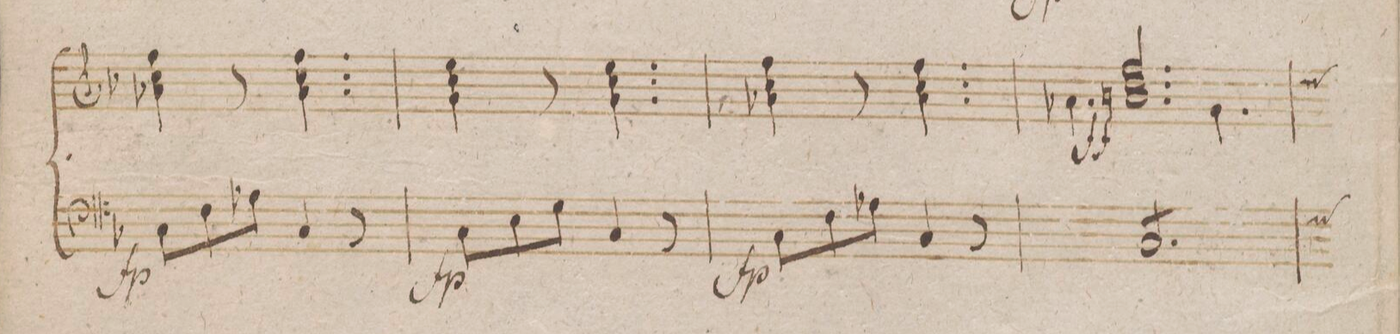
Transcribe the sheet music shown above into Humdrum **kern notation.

**kern
*I"Organo.
*clefF4
*k[b-]
*M6/8
8C\L
8F\
8A-X\J
4C/
8r
=43
8C\L
8E\
8G\J
4C/
8r
=44
8C\L
8F\
8A-X\J
4C/
8r
=45
8C/L
8C/
8C/
8C/
8C/
8C/J
*Xtremolo
=46
*-
